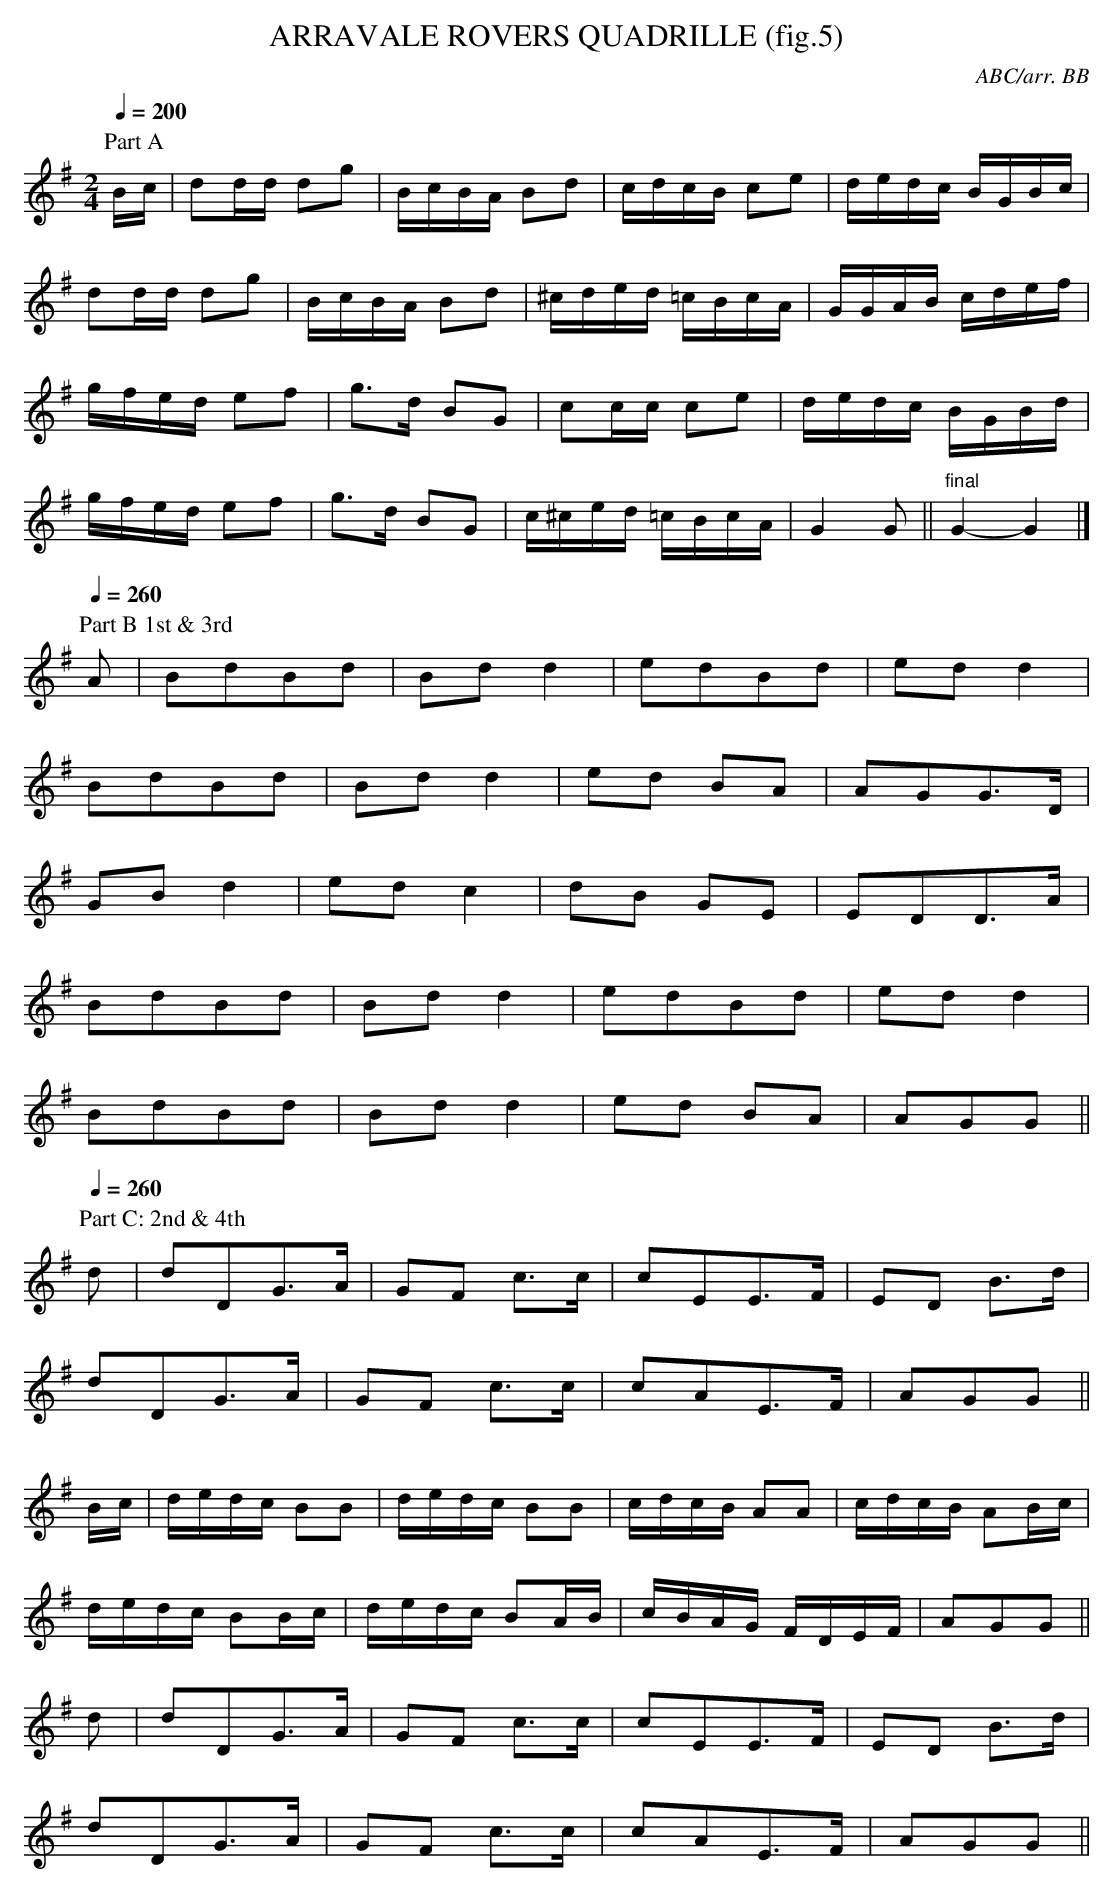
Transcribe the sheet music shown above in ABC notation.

X:1
T:ARRAVALE ROVERS QUADRILLE (fig.5)
C:ABC/arr. BB
L:1/16
M:2/4
Q:1/4=200
K:G
P:Part A
Bc|d2dd d2g2|BcBA B2d2|cdcB c2e2|dedc BGBc|
d2dd d2g2|BcBA B2d2|^cded =cBcA|GGAB cdef|
gfed e2f2|g3d B2G2|c2cc c2e2|dedc BGBd|
gfed e2f2|g3d B2G2|c^ced =cBcA|G4G2||"final"G4-G4|]
P:Part B 1st & 3rd
L:1/8
Q:1/4=260
A|BdBd|Bd d2|edBd|ed d2|
BdBd|Bdd2|ed BA|AGG>D|
GB d2|ed c2|dB GE|EDD>A|
BdBd|Bd d2|edBd|ed d2|
BdBd|Bd d2|ed BA|AGG||
P:Part C: 2nd & 4th
Q:1/4=260
L:1/8
d|dDG>A|GF c>c|cEE>F|ED B>d|
dDG>A|GF c>c|cAE>F|AGG||
L:1/16
Bc|dedc B2B2|dedc B2B2|cdcB A2A2|cdcB A2Bc|
dedc B2Bc|dedc B2AB|cBAG FDEF|A2G2G2||
L:1/8
d|dDG>A|GF c>c|cEE>F|ED B>d|
dDG>A|GF c>c|cAE>F|AGG||
